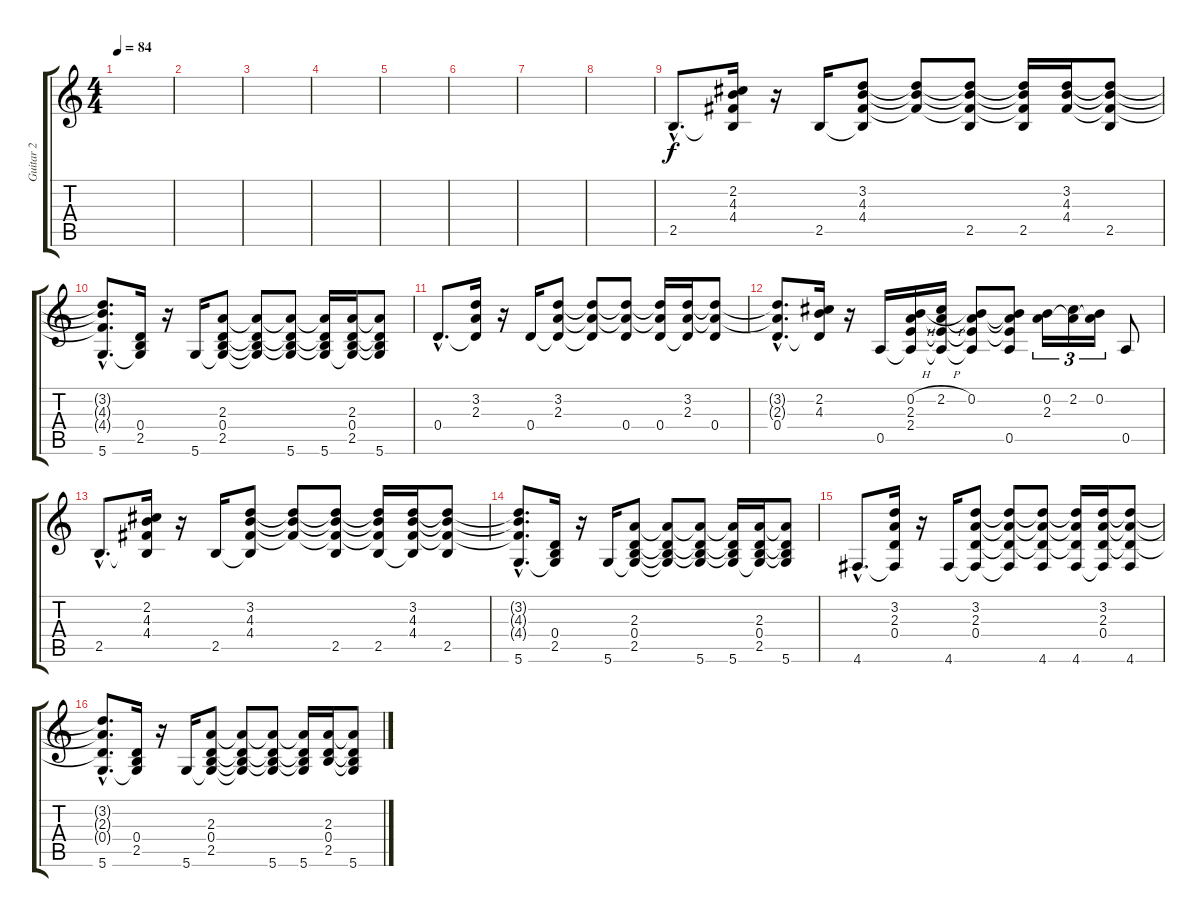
\track ("Guitar 2" "Guitar 2") {instrument electricguitarjazz}
\staff {score tabs}
\tuning (E4 B3 G3 D3 A2 D2) {hide}
\ts (4 4)
\tempo 84
\clef g2
\ks c
|
|
|
|
|
|
|
|
2.5{hac}.8{d} (2.2 4.3 4.4 2.5{t}).16 r.16 2.5.16 (3.2 4.3 4.4 2.5{t}).8 (3.2{t} 4.3{t} 4.4{t}).8 (3.2{t} 4.3{t} 4.4{t} 2.5).8 (3.2{t} 4.3{t} 4.4{t} 2.5).16 (3.2 4.3 4.4).16 (3.2{t} 4.3{t} 4.4{t} 2.5).8 |
(3.2{hac t} 4.3{hac t} 4.4{hac t} 5.6{hac}).8{d} (0.4 2.5 5.6{t}).16 r.16 5.6.16 (2.3 0.4 2.5 5.6{t}).8 (2.3{t} 0.4{t} 2.5{t} 5.6{t}).8 (2.3{t} 0.4{t} 2.5{t} 5.6).8 (2.3{t} 0.4{t} 2.5{t} 5.6).16 (2.3 0.4 2.5 5.6{t}).16 (2.3{t} 0.4{t} 2.5{t} 5.6).8 |
0.4{hac}.8{d} (3.2 2.3 0.4{t}).16 r.16 0.4.16 (3.2 2.3 0.4{t}).8 (3.2{t} 2.3{t} 0.4{t}).8 (3.2{t} 2.3{t} 0.4).8 (3.2{t} 2.3{t} 0.4).16 (3.2 2.3 0.4{t}).16 (3.2{t} 2.3{t} 0.4).8 |
(3.2{hac t} 2.3{hac t} 0.4{hac}).8{d} (2.2 4.3 0.4{t}).16 r.16 0.5.16 (0.2{h} 2.3 2.4 0.5{t}).16 (2.2{h} 2.3{t} 2.4{t} 0.5{t}).16 (0.2 2.3{t} 2.4{t} 0.5{t}).8 (0.2{t} 2.3{t} 2.4{t} 0.5).8 (0.2 2.3).16{tu (3 2)} (2.2 2.3{t}).16{tu (3 2)} (0.2 2.3{t}).16{tu (3 2)} 0.5.8 |
2.5{hac}.8{d} (2.2 4.3 4.4 2.5{t}).16 r.16 2.5.16 (3.2 4.3 4.4 2.5{t}).8 (3.2{t} 4.3{t} 4.4{t}).8 (3.2{t} 4.3{t} 4.4{t} 2.5).8 (3.2{t} 4.3{t} 4.4{t} 2.5).16 (3.2 4.3 4.4 2.5{t}).16 (3.2{t} 4.3{t} 4.4{t} 2.5).8 |
(3.2{hac t} 4.3{hac t} 4.4{hac t} 5.6{hac}).8{d} (0.4 2.5 5.6{t}).16 r.16 5.6.16 (2.3 0.4 2.5 5.6{t}).8 (2.3{t} 0.4{t} 2.5{t} 5.6{t}).8 (2.3{t} 0.4{t} 2.5{t} 5.6).8 (2.3{t} 0.4{t} 2.5{t} 5.6).16 (2.3 0.4 2.5 5.6{t}).16 (2.3{t} 0.4{t} 2.5{t} 5.6).8 |
4.6{hac}.8{d} (3.2 2.3 0.4 4.6{t}).16 r.16 4.6.16 (3.2 2.3 0.4 4.6{t}).8 (3.2{t} 2.3{t} 0.4{t} 4.6{t}).8 (3.2{t} 2.3{t} 0.4{t} 4.6).8 (3.2{t} 2.3{t} 0.4{t} 4.6).16 (3.2 2.3 0.4 4.6{t}).16 (3.2{t} 2.3{t} 0.4{t} 4.6).8 |
(3.2{hac t} 2.3{hac t} 0.4{hac t} 5.6{hac}).8{d} (0.4 2.5 5.6{t}).16 r.16 5.6.16 (2.3 0.4 2.5 5.6{t}).8 (2.3{t} 0.4{t} 2.5{t} 5.6{t}).8 (2.3{t} 0.4{t} 2.5{t} 5.6).8 (2.3{t} 0.4{t} 2.5{t} 5.6).16 (2.3 0.4 2.5).16 (2.3{t} 0.4{t} 2.5{t} 5.6).8
